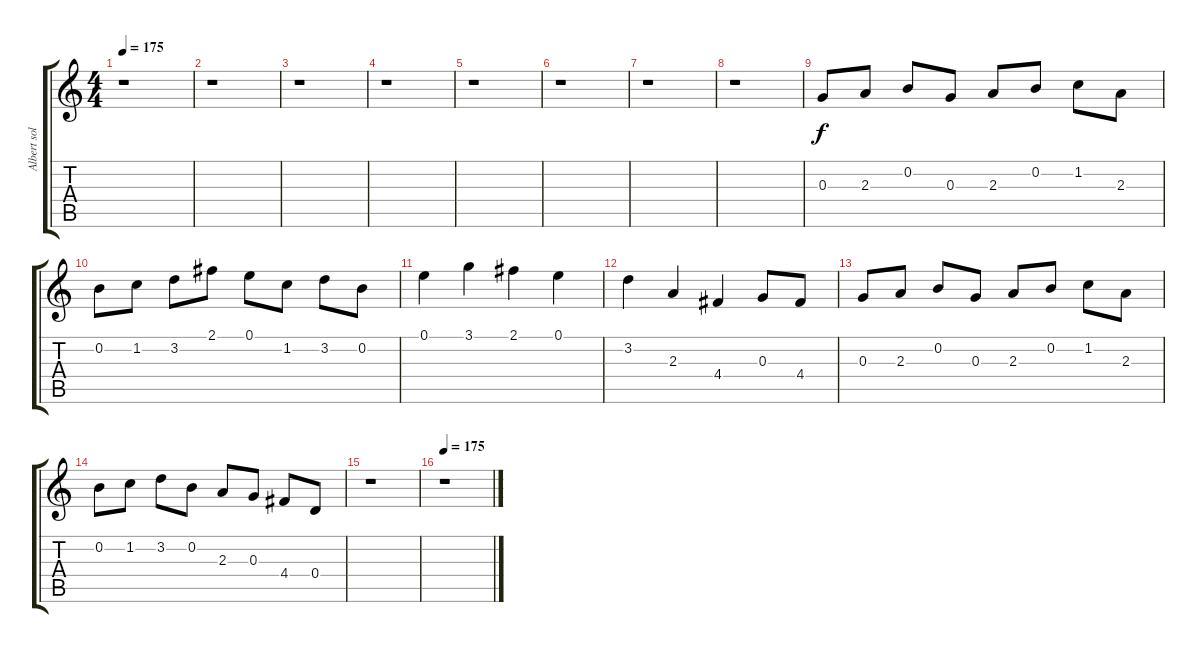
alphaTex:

\track ("Albert solo" "Albert sol") {instrument overdrivenguitar}
\staff {score tabs}
\tuning (E4 B3 G3 D3 A2 E2) {hide}
\ts (4 4)
\tempo 175
\clef g2
\ks c
r.1{dy f instrument overdrivenguitar} |
r.1 |
r.1 |
r.1 |
r.1 |
r.1 |
r.1 |
r.1 |
0.3.8 2.3.8 0.2.8 0.3.8 2.3.8 0.2.8 1.2.8 2.3.8 |
0.2.8 1.2.8 3.2.8 2.1.8 0.1.8 1.2.8 3.2.8 0.2.8 |
0.1.4 3.1.4 2.1.4 0.1.4 |
3.2.4 2.3.4 4.4.4 0.3.8 4.4.8 |
0.3.8 2.3.8 0.2.8 0.3.8 2.3.8 0.2.8 1.2.8 2.3.8 |
0.2.8 1.2.8 3.2.8 0.2.8 2.3.8 0.3.8 4.4.8 0.4.8 |
r.1 |
\tempo 175
r.1
